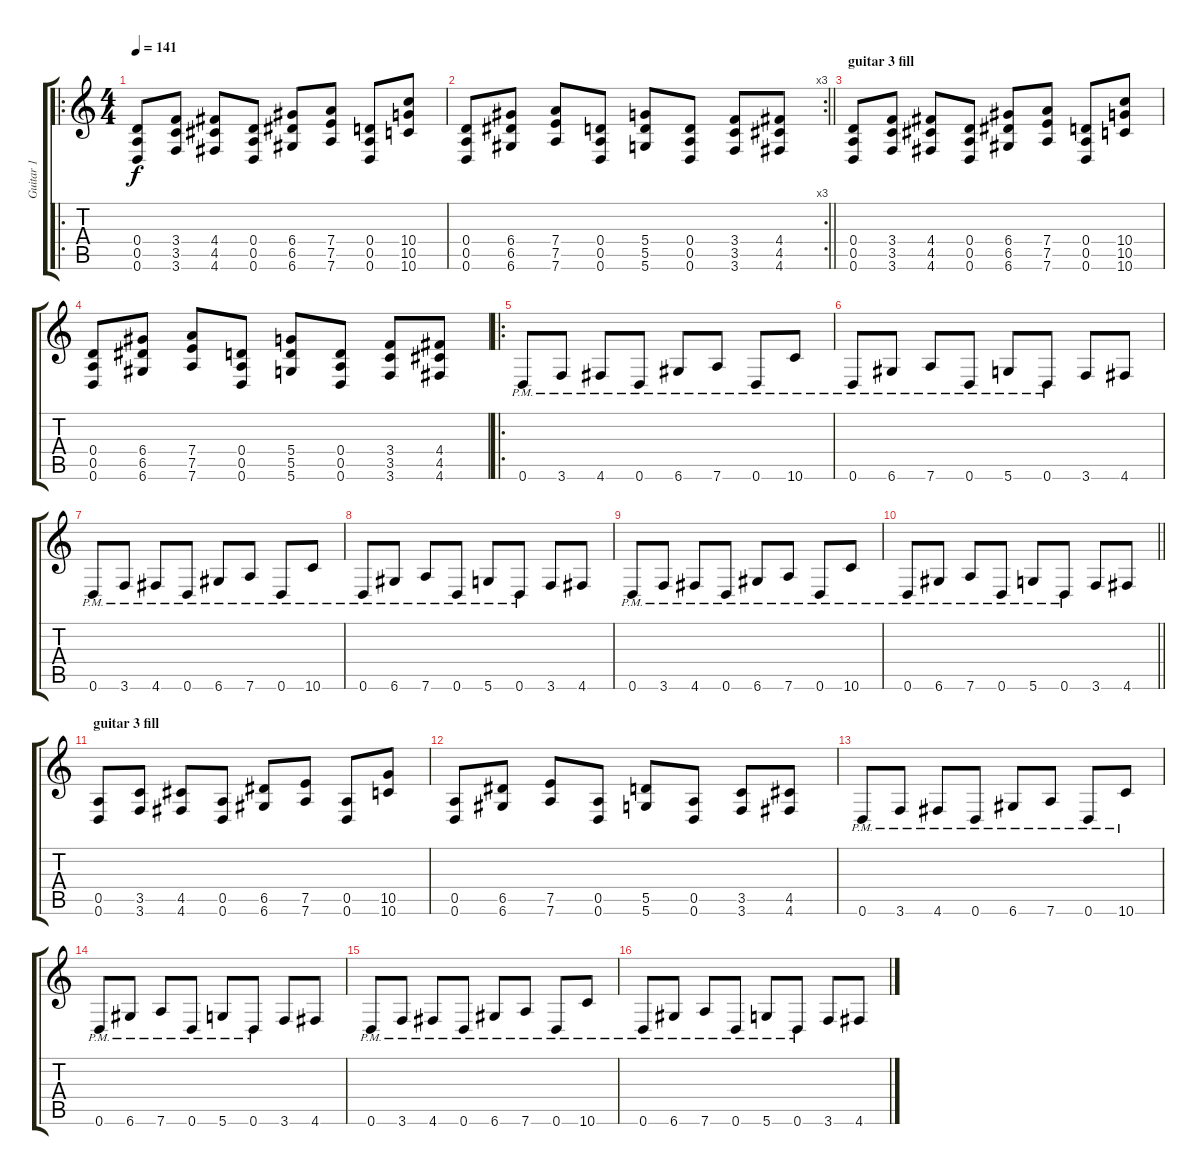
\track ("Guitar 1" "Guitar 1") {instrument overdrivenguitar}
\staff {score tabs}
\tuning (E4 B3 G3 D3 A2 D2) {hide}
\ro
\ts (4 4)
\tempo 141
\clef g2
\ks c
(0.4 0.5 0.6).8{dy f} (3.4 3.5 3.6).8 (4.4 4.5 4.6).8 (0.4 0.5 0.6).8 (6.4 6.5 6.6).8 (7.4 7.5 7.6).8 (0.4 0.5 0.6).8 (10.4 10.5 10.6).8 |
\rc 3
\barLineRight lightlight
(0.4 0.5 0.6).8 (6.4 6.5 6.6).8 (7.4 7.5 7.6).8 (0.4 0.5 0.6).8 (5.4 5.5 5.6).8 (0.4 0.5 0.6).8 (3.4 3.5 3.6).8 (4.4 4.5 4.6).8 |
\section ("" "guitar 3 fill")
(0.4 0.5 0.6).8 (3.4 3.5 3.6).8 (4.4 4.5 4.6).8 (0.4 0.5 0.6).8 (6.4 6.5 6.6).8 (7.4 7.5 7.6).8 (0.4 0.5 0.6).8 (10.4 10.5 10.6).8 |
(0.4 0.5 0.6).8 (6.4 6.5 6.6).8 (7.4 7.5 7.6).8 (0.4 0.5 0.6).8 (5.4 5.5 5.6).8 (0.4 0.5 0.6).8 (3.4 3.5 3.6).8 (4.4 4.5 4.6).8 |
\ro
0.6{pm}.8 3.6{pm}.8 4.6{pm}.8 0.6{pm}.8 6.6{pm}.8 7.6{pm}.8 0.6{pm}.8 10.6{pm}.8 |
0.6{pm}.8 6.6{pm}.8 7.6{pm}.8 0.6{pm}.8 5.6{pm}.8 0.6{pm}.8 3.6.8 4.6.8 |
0.6{pm}.8 3.6{pm}.8 4.6{pm}.8 0.6{pm}.8 6.6{pm}.8 7.6{pm}.8 0.6{pm}.8 10.6{pm}.8 |
0.6{pm}.8 6.6{pm}.8 7.6{pm}.8 0.6{pm}.8 5.6{pm}.8 0.6{pm}.8 3.6.8 4.6.8 |
0.6{pm}.8 3.6{pm}.8 4.6{pm}.8 0.6{pm}.8 6.6{pm}.8 7.6{pm}.8 0.6{pm}.8 10.6{pm}.8 |
\barLineRight lightlight
0.6{pm}.8 6.6{pm}.8 7.6{pm}.8 0.6{pm}.8 5.6{pm}.8 0.6{pm}.8 3.6.8 4.6.8 |
\section ("" "guitar 3 fill")
(0.5 0.6).8 (3.5 3.6).8 (4.5 4.6).8 (0.5 0.6).8 (6.5 6.6).8 (7.5 7.6).8 (0.5 0.6).8 (10.5 10.6).8 |
(0.5 0.6).8 (6.5 6.6).8 (7.5 7.6).8 (0.5 0.6).8 (5.5 5.6).8 (0.5 0.6).8 (3.5 3.6).8 (4.5 4.6).8 |
0.6{pm}.8 3.6{pm}.8 4.6{pm}.8 0.6{pm}.8 6.6{pm}.8 7.6{pm}.8 0.6{pm}.8 10.6{pm}.8 |
0.6{pm}.8 6.6{pm}.8 7.6{pm}.8 0.6{pm}.8 5.6{pm}.8 0.6{pm}.8 3.6.8 4.6.8 |
0.6{pm}.8 3.6{pm}.8 4.6{pm}.8 0.6{pm}.8 6.6{pm}.8 7.6{pm}.8 0.6{pm}.8 10.6{pm}.8 |
0.6{pm}.8 6.6{pm}.8 7.6{pm}.8 0.6{pm}.8 5.6{pm}.8 0.6{pm}.8 3.6.8 4.6.8
